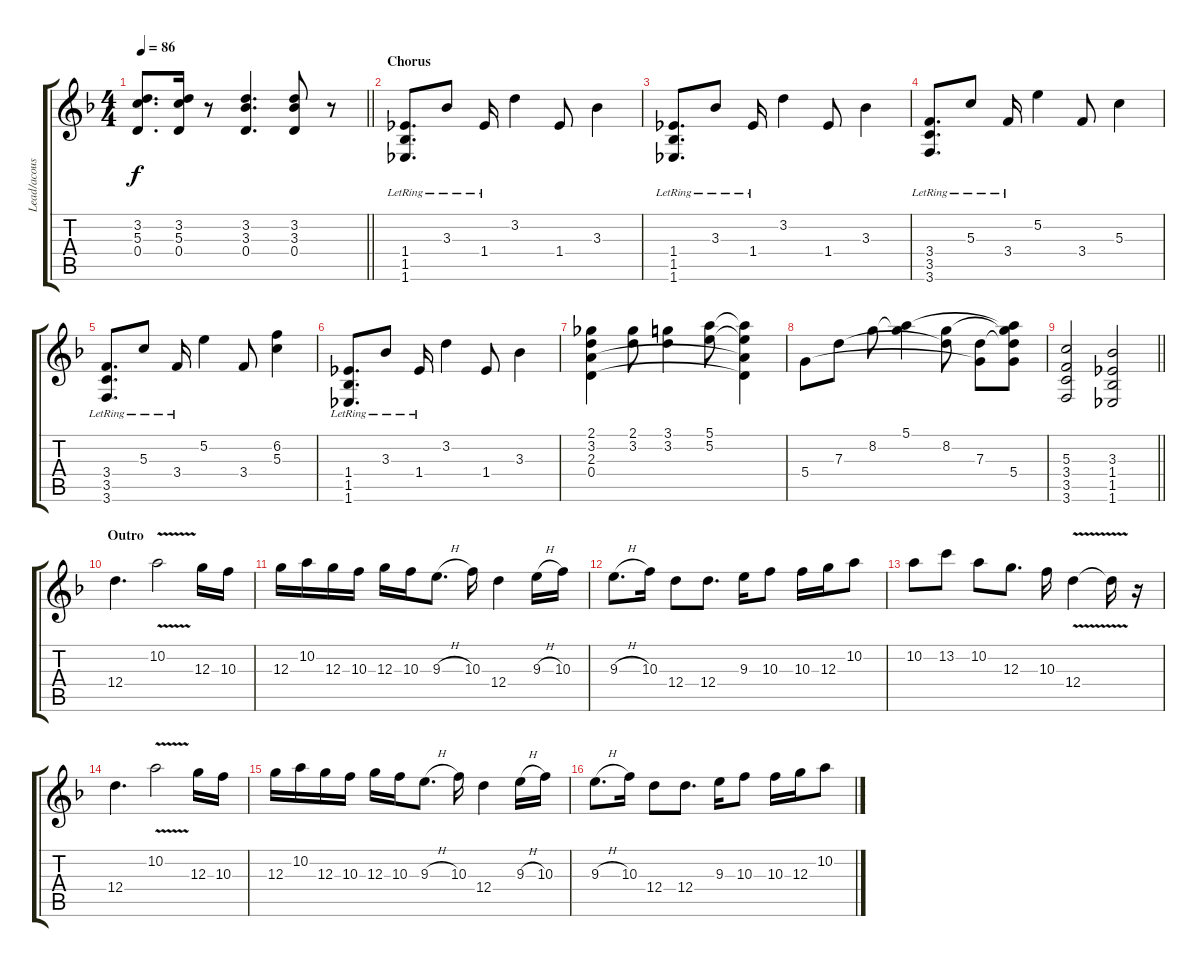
\track ("Lead/acoustic guitar" "Lead/acous") {instrument acousticguitarsteel}
\staff {score tabs}
\tuning (E4 B3 G3 D3 A2 D2) {hide}
\ts (4 4)
\tempo 86
\clef g2
\barLineRight lightlight
\ks dminor
(3.2 5.3 0.4).8{d dy f} (3.2 5.3 0.4).16 r.8 (3.2 3.3 0.4).4{d} (3.2 3.3 0.4).8 r.8 |
\section ("" "Chorus")
(1.4{lr} 1.5{lr} 1.6{lr}).8{d} 3.3{lr}.8 1.4{lr}.16 3.2.4 1.4.8 3.3.4 |
(1.4{lr} 1.5{lr} 1.6{lr}).8{d} 3.3{lr}.8 1.4{lr}.16 3.2.4 1.4.8 3.3.4 |
(3.4{lr} 3.5{lr} 3.6{lr}).8{d} 5.3{lr}.8 3.4{lr}.16 5.2.4 3.4.8 5.3.4 |
(3.4{lr} 3.5{lr} 3.6{lr}).8{d} 5.3{lr}.8 3.4{lr}.16 5.2.4 3.4.8 (6.2 5.3).4 |
(1.4{lr} 1.5{lr} 1.6{lr}).8{d} 3.3{lr}.8 1.4{lr}.16 3.2.4 1.4.8 3.3.4 |
(2.1 3.2 2.3 0.4).4 (2.1 3.2).8 (3.1 3.2).4 (5.1 5.2).8 (5.1{t} 5.2{t} 2.3{t} 0.4{t}).4 |
5.4.8 7.3.8 8.2.8 (5.1 8.2{t}).4 (8.2 7.3{t}).8 (7.3 5.4{t}).8 (5.1{t} 8.2{t} 7.3{t} 5.4).8 |
\barLineRight lightlight
(5.3 3.4 3.5 3.6).2 (3.3 1.4 1.5 1.6).2 |
\section ("" "Outro")
12.4.4{d} 10.2{v}.2 12.3.16 10.3.16 |
12.3.16 10.2.16 12.3.16 10.3.16 12.3.16 10.3.16 9.3{h}.8{d} 10.3.16 12.4.4 9.3{h}.16 10.3.16 |
9.3{h}.8{d} 10.3.16 12.4.8 12.4.8{d} 9.3.16 10.3.8 10.3.16 12.3.16 10.2.8 |
10.2.8 13.2.8 10.2.8 12.3.8{d} 10.3.16 12.4{v}.4 12.4{t}.16 r.16 |
12.4.4{d} 10.2{v}.2 12.3.16 10.3.16 |
12.3.16 10.2.16 12.3.16 10.3.16 12.3.16 10.3.16 9.3{h}.8{d} 10.3.16 12.4.4 9.3{h}.16 10.3.16 |
9.3{h}.8{d} 10.3.16 12.4.8 12.4.8{d} 9.3.16 10.3.8 10.3.16 12.3.16 10.2.8
